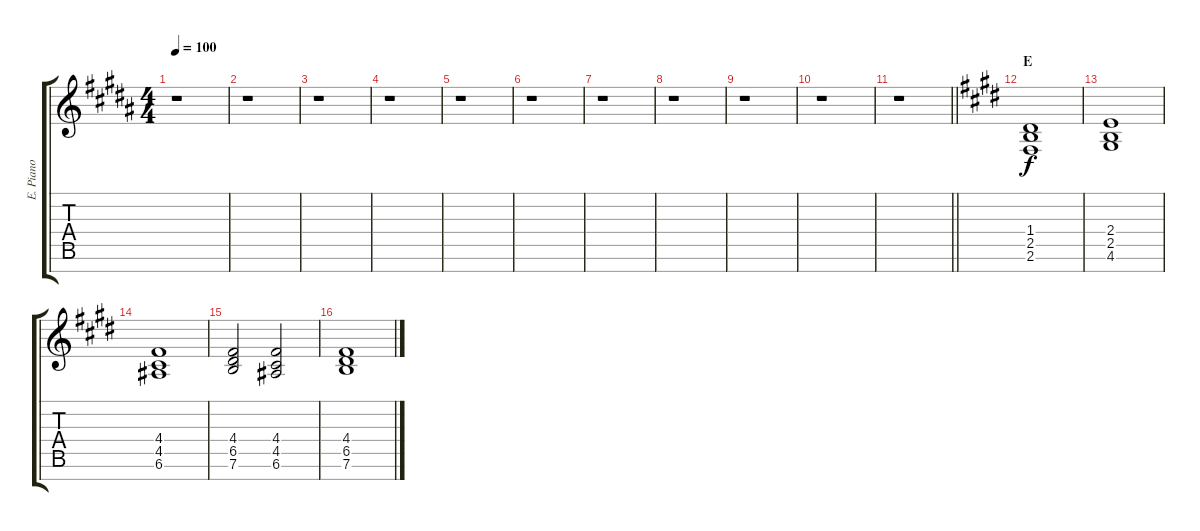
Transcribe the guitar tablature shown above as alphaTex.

\track ("E. Piano" "E. Piano") {instrument electricgrandpiano}
\staff {score tabs}
\tuning (E5 B4 G4 D4 A3 E3 B2) {hide}
\ts (4 4)
\tempo 100
\clef g2
\ks b
r.1{dy f} |
r.1 |
r.1 |
r.1 |
r.1 |
r.1 |
r.1 |
r.1 |
r.1 |
r.1 |
\barLineRight lightlight
r.1 |
\section ("" "E")
\ks e
(1.4 2.5 2.6).1 |
(2.4 2.5 4.6).1 |
(4.4 4.5 6.6).1 |
(4.4 6.5 7.6).2 (4.4 4.5 6.6).2 |
(4.4 6.5 7.6).1
